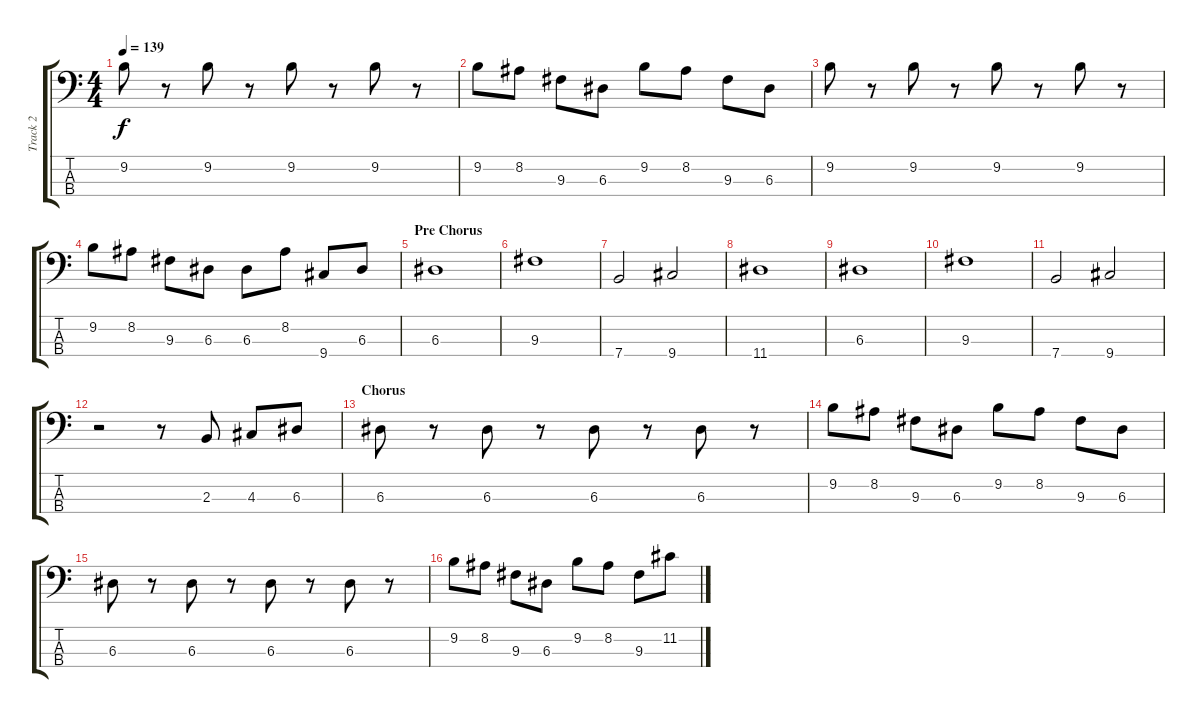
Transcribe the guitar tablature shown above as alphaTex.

\track ("Track 2" "Track 2") {instrument electricbassfinger}
\staff {score tabs}
\tuning (G2 D2 A1 E1) {hide}
\ts (4 4)
\tempo 139
\clef f4
\ks c
9.2.8{dy f} r.8 9.2.8 r.8 9.2.8 r.8 9.2.8 r.8 |
9.2.8 8.2.8 9.3.8 6.3.8 9.2.8 8.2.8 9.3.8 6.3.8 |
9.2.8 r.8 9.2.8 r.8 9.2.8 r.8 9.2.8 r.8 |
9.2.8 8.2.8 9.3.8 6.3.8 6.3.8 8.2.8 9.4.8 6.3.8 |
\section ("" "Pre Chorus")
6.3.1 |
9.3.1 |
7.4.2 9.4.2 |
11.4.1 |
6.3.1 |
9.3.1 |
7.4.2 9.4.2 |
r.2 r.8 2.3.8 4.3.8 6.3.8 |
\section ("" "Chorus")
6.3.8 r.8 6.3.8 r.8 6.3.8 r.8 6.3.8 r.8 |
9.2.8 8.2.8 9.3.8 6.3.8 9.2.8 8.2.8 9.3.8 6.3.8 |
6.3.8 r.8 6.3.8 r.8 6.3.8 r.8 6.3.8 r.8 |
9.2.8 8.2.8 9.3.8 6.3.8 9.2.8 8.2.8 9.3.8 11.2.8
